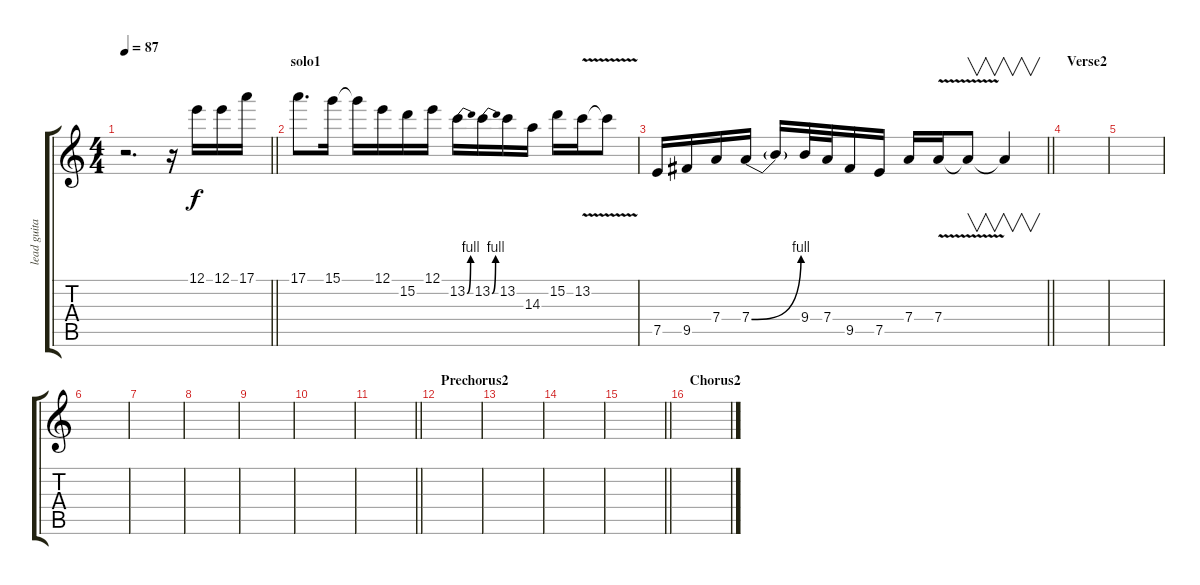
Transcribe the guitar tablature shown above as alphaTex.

\track ("lead guitar" "lead guita") {instrument distortionguitar}
\staff {score tabs}
\tuning (E4 B3 G3 D3 A2 E2) {hide}
\ts (4 4)
\tempo 87
\clef g2
\barLineRight lightlight
\ks c
r.2{d dy f} r.16 12.1.16 12.1.16 17.1.16 |
\section ("" "solo1")
17.1.8{d} 15.1.16 15.1{t}.16 12.1.16 15.2.16 12.1.16 13.2{be (bend 0 0 60 4)}.16 13.2{be (bend 0 0 60 4)}.16 13.2.16 14.3.16 15.2.16 13.2{v}.16 13.2{t}.8 |
\barLineRight lightlight
7.5.16 9.5.16 7.4.16 7.4{be (bend 0 0 60 4)}.16 7.4{t}.16 9.4.32 7.4.32 9.5.16 7.5.16 7.4.16 7.4{v}.16 7.4{t}.8{v} 7.4{t}.4{v} |
\section ("" "Verse2")
|
|
|
|
|
|
|
\barLineRight lightlight
|
\section ("" "Prechorus2")
|
|
|
\barLineRight lightlight
|
\section ("" "Chorus2")
